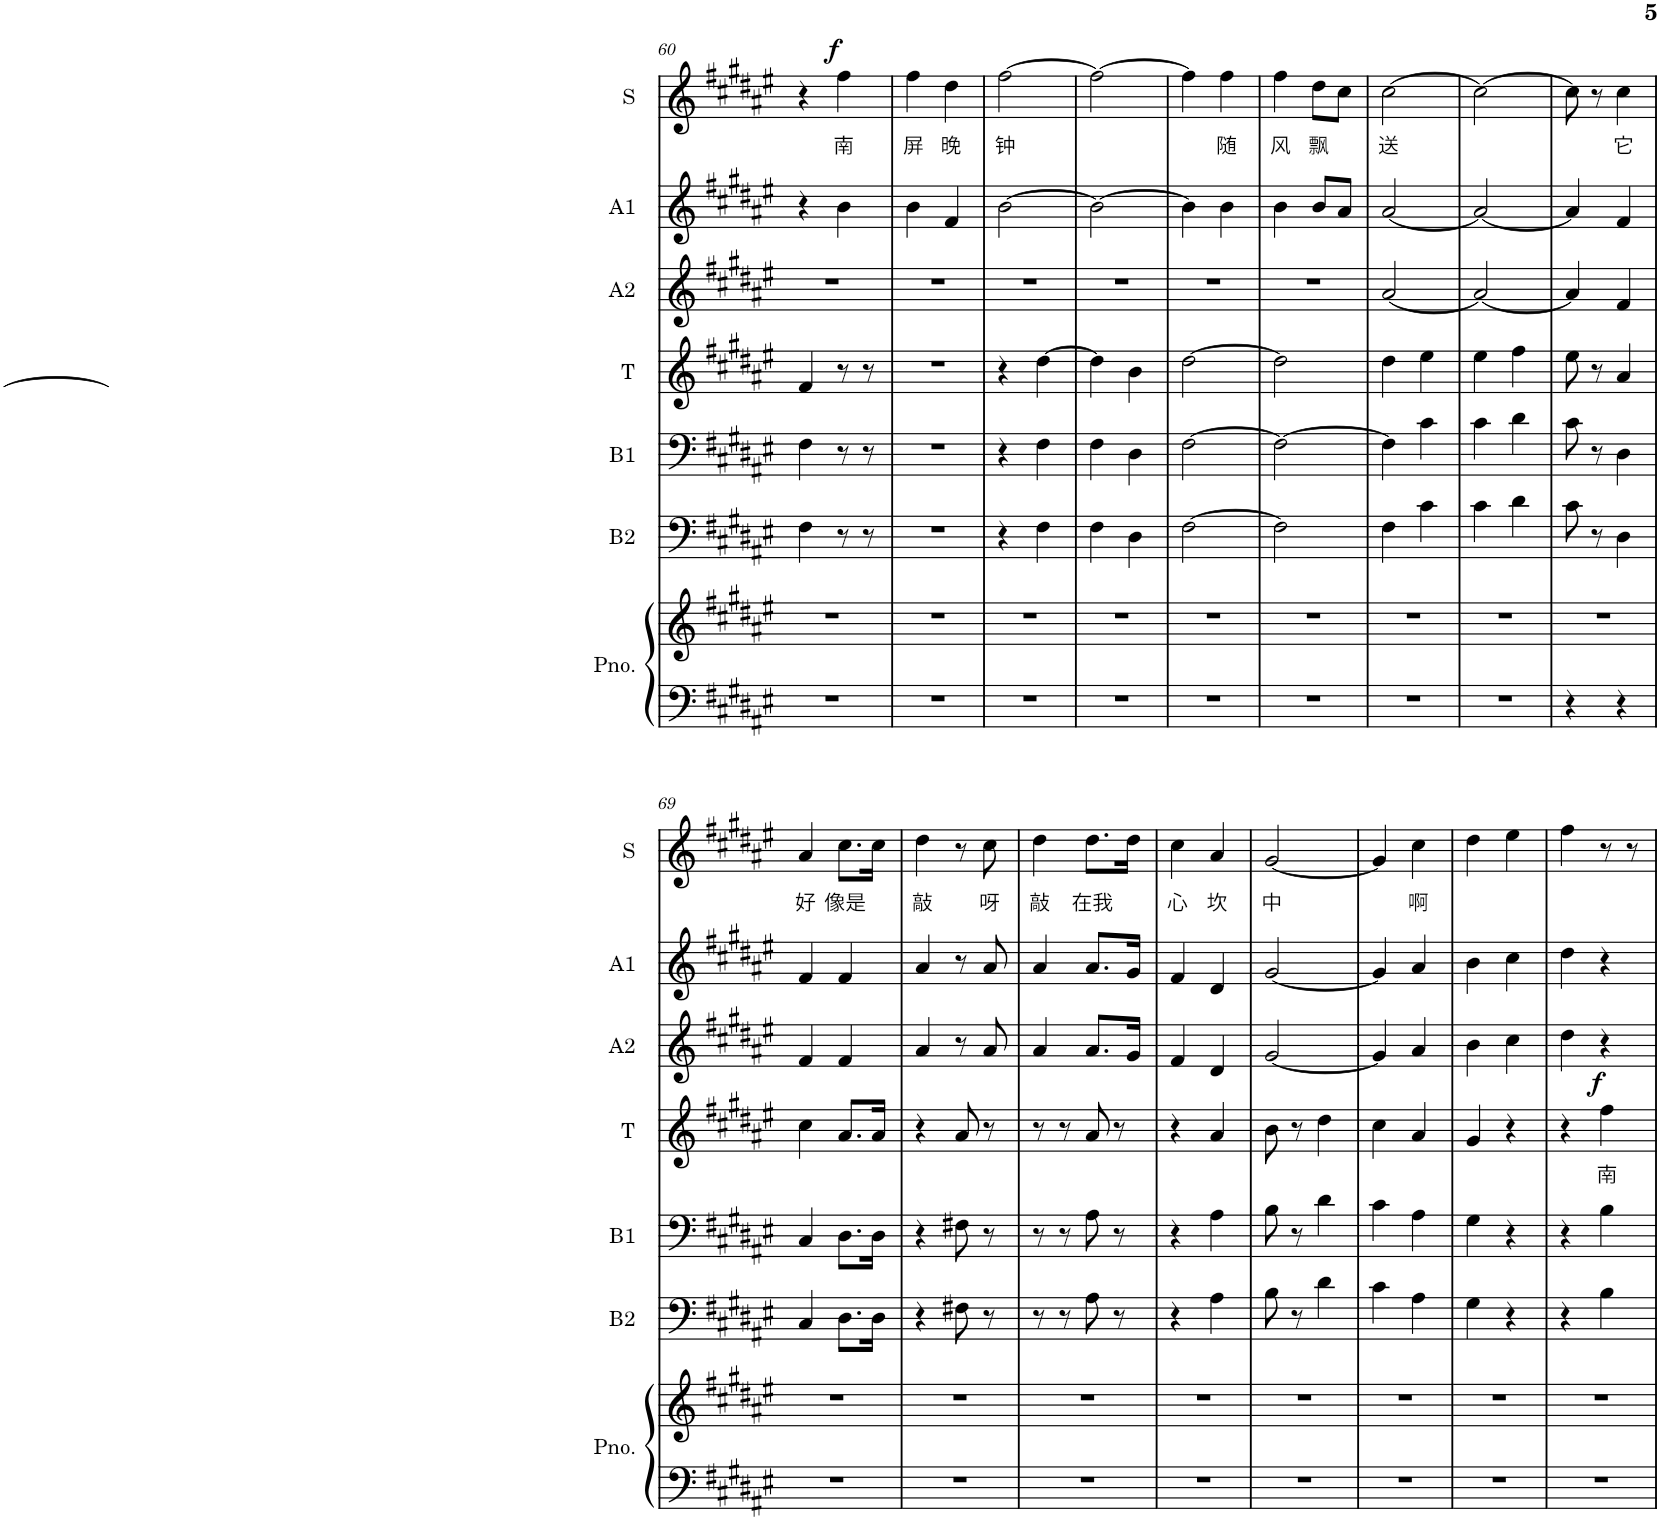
**kern	**kern	**kern	**kern	**kern	**text	**dynam	**kern	**kern	**kern	**text	**dynam
*part7	*part7	*part6	*part5	*part4	*part4	*part4	*part3	*part2	*part1	*part1	*part1
*staff8	*staff7	*staff6	*staff5	*staff4	*staff4	*staff4	*staff3	*staff2	*staff1	*staff1	*staff1
*I"Piano	*	*I"Bass2	*I"Base1	*I"Tenor	*	*	*I"Alto2	*I"Alto1	*I"Soprano	*	*
*I'Pno.	*	*I'B2	*I'B1	*I'T	*	*	*I'A2	*I'A1	*I'S	*	*
!!LO:PB:g=z
*clefF4	*clefG2	*clefF4	*clefF4	*clefG2	*	*	*clefG2	*clefG2	*clefG2	*	*
*k[f#c#g#d#a#e#]	*k[f#c#g#d#a#e#]	*k[f#c#g#d#a#e#]	*k[f#c#g#d#a#e#]	*k[f#c#g#d#a#e#]	*	*	*k[f#c#g#d#a#e#]	*k[f#c#g#d#a#e#]	*k[f#c#g#d#a#e#]	*	*
*M2/4	*M2/4	*M2/4	*M2/4	*M2/4	*	*	*M2/4	*M2/4	*M2/4	*	*
=60	=60	=60	=60	=60	=60	=60	=60	=60	=60	=60	=60
2r	2r	4F#\	4F#\	4f#/	.	.	2r	4r	4r	.	.
!	!	!	!	!	!	!	!	!	!	!LO:LY:b	!LO:DY:a
.	.	8r	8r	8r	.	.	.	4b\	4ff#\	南	f
.	.	8r	8r	8r	.	.	.	.	.	.	.
=61	=61	=61	=61	=61	=61	=61	=61	=61	=61	=61	=61
!	!	!	!	!	!	!	!	!	!	!LO:LY:b	!
2r	2r	2r	2r	2r	.	.	2r	4b\	4ff#\	屏	.
!	!	!	!	!	!	!	!	!	!	!LO:LY:b	!
.	.	.	.	.	.	.	.	4f#/	4dd#\	晚	.
=62	=62	=62	=62	=62	=62	=62	=62	=62	=62	=62	=62
!	!	!	!	!	!	!	!	!	!	!LO:LY:b	!
2r	2r	4r	4r	4r	.	.	2r	[2b\	[2ff#\	钟	.
.	.	4F#\	4F#\	[4dd#\	.	.	.	.	.	.	.
=63	=63	=63	=63	=63	=63	=63	=63	=63	=63	=63	=63
2r	2r	4F#\	4F#\	4dd#\]	.	.	2r	2b\_	2ff#\_	.	.
.	.	4D#\	4D#\	4b\	.	.	.	.	.	.	.
=64	=64	=64	=64	=64	=64	=64	=64	=64	=64	=64	=64
2r	2r	[2F#\	[2F#\	[2dd#\	.	.	2r	4b\]	4ff#\]	.	.
!	!	!	!	!	!	!	!	!	!	!LO:LY:b	!
.	.	.	.	.	.	.	.	4b\	4ff#\	随	.
=65	=65	=65	=65	=65	=65	=65	=65	=65	=65	=65	=65
!	!	!	!	!	!	!	!	!	!	!LO:LY:b	!
2r	2r	2F#\]	2F#\_	2dd#\_	.	.	2r	4b\	4ff#\	风	.
!	!	!	!	!	!	!	!	!	!	!LO:LY:b	!
.	.	.	.	.	.	.	.	8b/L	8dd#\L	飘	.
.	.	.	.	.	.	.	.	8a#/J	8cc#\J	.	.
=66	=66	=66	=66	=66	=66	=66	=66	=66	=66	=66	=66
!	!	!	!	!	!	!	!	!	!	!LO:LY:b	!
2r	2r	4F#\	4F#\]	4dd#\]	.	.	[2a#/	[2a#/	[2cc#\	送	.
.	.	4c#\	4c#\	4ee#\	.	.	.	.	.	.	.
=67	=67	=67	=67	=67	=67	=67	=67	=67	=67	=67	=67
2r	2r	4c#\	4c#\	4ee#\	.	.	2a#/_	2a#/_	2cc#\_	.	.
.	.	4d#\	4d#\	4ff#\	.	.	.	.	.	.	.
=68	=68	=68	=68	=68	=68	=68	=68	=68	=68	=68	=68
4r	2r	8c#\	8c#\	8ee#\	.	.	4a#/]	4a#/]	8cc#\]	.	.
.	.	8r	8r	8r	.	.	.	.	8r	.	.
!	!	!	!	!	!	!	!	!	!	!LO:LY:b	!
4r	.	4D#\	4D#\	4a#/	.	.	4f#/	4f#/	4cc#\	它	.
!!LO:LB:g=z
=69	=69	=69	=69	=69	=69	=69	=69	=69	=69	=69	=69
!	!	!	!	!	!	!	!	!	!	!LO:LY:b	!
2r	2r	4C#/	4C#/	4cc#\	.	.	4f#/	4f#/	4a#/	好	.
!	!	!	!	!	!	!	!	!	!	!LO:LY:b	!
.	.	8.D#\L	8.D#\L	8.a#/L	.	.	4f#/	4f#/	8.cc#\L	像是	.
.	.	16D#\Jk	16D#\Jk	16a#/Jk	.	.	.	.	16cc#\Jk	.	.
=70	=70	=70	=70	=70	=70	=70	=70	=70	=70	=70	=70
!	!	!	!	!	!	!	!	!	!	!LO:LY:b	!
2r	2r	4r	4r	4r	.	.	4a#/	4a#/	4dd#\	敲	.
.	.	8F#X\	8F#X\	8a#/	.	.	8r	8r	8r	.	.
!	!	!	!	!	!	!	!	!	!	!LO:LY:b	!
.	.	8r	8r	8r	.	.	8a#/	8a#/	8cc#\	呀	.
=71	=71	=71	=71	=71	=71	=71	=71	=71	=71	=71	=71
!	!	!	!	!	!	!	!	!	!	!LO:LY:b	!
2r	2r	8r	8r	8r	.	.	4a#/	4a#/	4dd#\	敲	.
.	.	8r	8r	8r	.	.	.	.	.	.	.
!	!	!	!	!	!	!	!	!	!	!LO:LY:b	!
.	.	8A#\	8A#\	8a#/	.	.	8.a#/L	8.a#/L	8.dd#\L	在我	.
.	.	8r	8r	8r	.	.	.	.	.	.	.
.	.	.	.	.	.	.	16g#/Jk	16g#/Jk	16dd#\Jk	.	.
=72	=72	=72	=72	=72	=72	=72	=72	=72	=72	=72	=72
!	!	!	!	!	!	!	!	!	!	!LO:LY:b	!
2r	2r	4r	4r	4r	.	.	4f#/	4f#/	4cc#\	心	.
!	!	!	!	!	!	!	!	!	!	!LO:LY:b	!
.	.	4A#\	4A#\	4a#/	.	.	4d#/	4d#/	4a#/	坎	.
=73	=73	=73	=73	=73	=73	=73	=73	=73	=73	=73	=73
!	!	!	!	!	!	!	!	!	!	!LO:LY:b	!
2r	2r	8B\	8B\	8b\	.	.	[2g#/	[2g#/	[2g#/	中	.
.	.	8r	8r	8r	.	.	.	.	.	.	.
.	.	4d#\	4d#\	4dd#\	.	.	.	.	.	.	.
=74	=74	=74	=74	=74	=74	=74	=74	=74	=74	=74	=74
2r	2r	4c#\	4c#\	4cc#\	.	.	4g#/]	4g#/]	4g#/]	.	.
!	!	!	!	!	!	!	!	!	!	!LO:LY:b	!
.	.	4A#\	4A#\	4a#/	.	.	4a#/	4a#/	4cc#\	啊	.
=75	=75	=75	=75	=75	=75	=75	=75	=75	=75	=75	=75
2r	2r	4G#\	4G#\	4g#/	.	.	4b\	4b\	4dd#\	.	.
.	.	4r	4r	4r	.	.	4cc#\	4cc#\	4ee#\	.	.
=76	=76	=76	=76	=76	=76	=76	=76	=76	=76	=76	=76
2r	2r	4r	4r	4r	.	.	4dd#\	4dd#\	4ff#\	.	.
!	!	!	!	!	!LO:LY:b	!LO:DY:a	!	!	!	!	!
.	.	4B\	4B\	4ff#\	南	f	4r	4r	8r	.	.
.	.	.	.	.	.	.	.	.	8r	.	.
=	=	=	=	=	=	=	=	=	=	=	=
*-	*-	*-	*-	*-	*-	*-	*-	*-	*-	*-	*-
